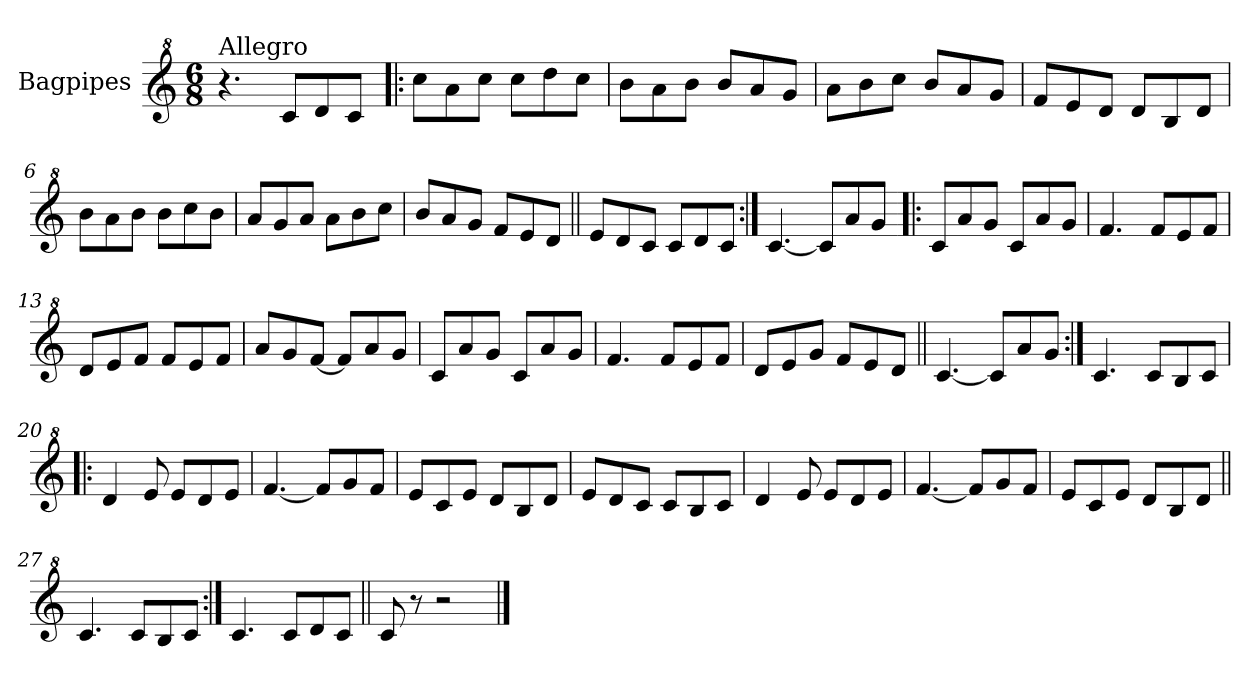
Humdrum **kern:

**kern
*part1
*staff1
*I"Bagpipes
*I'Bag
*clefG^2
*k[]
*C:
*M6/8
=1
!LO:TX:a:t=Allegro
4.r
8cc/L
8dd/
8cc/J
=2!|:
8ccc\L
8aa\
8ccc\J
8ccc\L
8ddd\
8ccc\J
=3
8bb\L
8aa\
8bb\J
8bb/L
8aa/
8gg/J
=4
8aa\L
8bb\
8ccc\J
8bb/L
8aa/
8gg/J
=5
8ff/L
8ee/
8dd/J
8dd/L
8b/
8dd/J
=6
8bb\L
8aa\
8bb\J
8bb\L
8ccc\
8bb\J
=7
8aa/L
8gg/
8aa/J
8aa\L
8bb\
8ccc\J
!!LO:LB:g=z
=8
8bb/L
8aa/
8gg/J
8ff/L
8ee/
8dd/J
=9||
8ee/L
8dd/
8cc/J
8cc/L
8dd/
8cc/J
=10:|!
[4.cc/
8cc/L]
8aa/
8gg/J
=11!|:
8cc/L
8aa/
8gg/J
8cc/L
8aa/
8gg/J
=12
4.ff/
8ff/L
8ee/
8ff/J
=13
8dd/L
8ee/
8ff/J
8ff/L
8ee/
8ff/J
=14
8aa/L
8gg/
[8ff/J
8ff/L]
8aa/
8gg/J
!!LO:LB:g=z
=15
8cc/L
8aa/
8gg/J
8cc/L
8aa/
8gg/J
=16
4.ff/
8ff/L
8ee/
8ff/J
=17
8dd/L
8ee/
8gg/J
8ff/L
8ee/
8dd/J
=18||
[4.cc/
8cc/L]
8aa/
8gg/J
=19:|!
4.cc/
8cc/L
8b/
8cc/J
=20!|:
4dd/
8ee/
8ee/L
8dd/
8ee/J
=21
[4.ff/
8ff/L]
8gg/
8ff/J
=22
8ee/L
8cc/
8ee/J
8dd/L
8b/
8dd/J
!!LO:LB:g=z
=23
8ee/L
8dd/
8cc/J
8cc/L
8b/
8cc/J
=24
4dd/
8ee/
8ee/L
8dd/
8ee/J
=25
[4.ff/
8ff/L]
8gg/
8ff/J
=26
8ee/L
8cc/
8ee/J
8dd/L
8b/
8dd/J
=27||
4.cc/
8cc/L
8b/
8cc/J
=28:|!
4.cc/
8cc/L
8dd/
8cc/J
=29||
8cc/
8r
2r
==
*-
